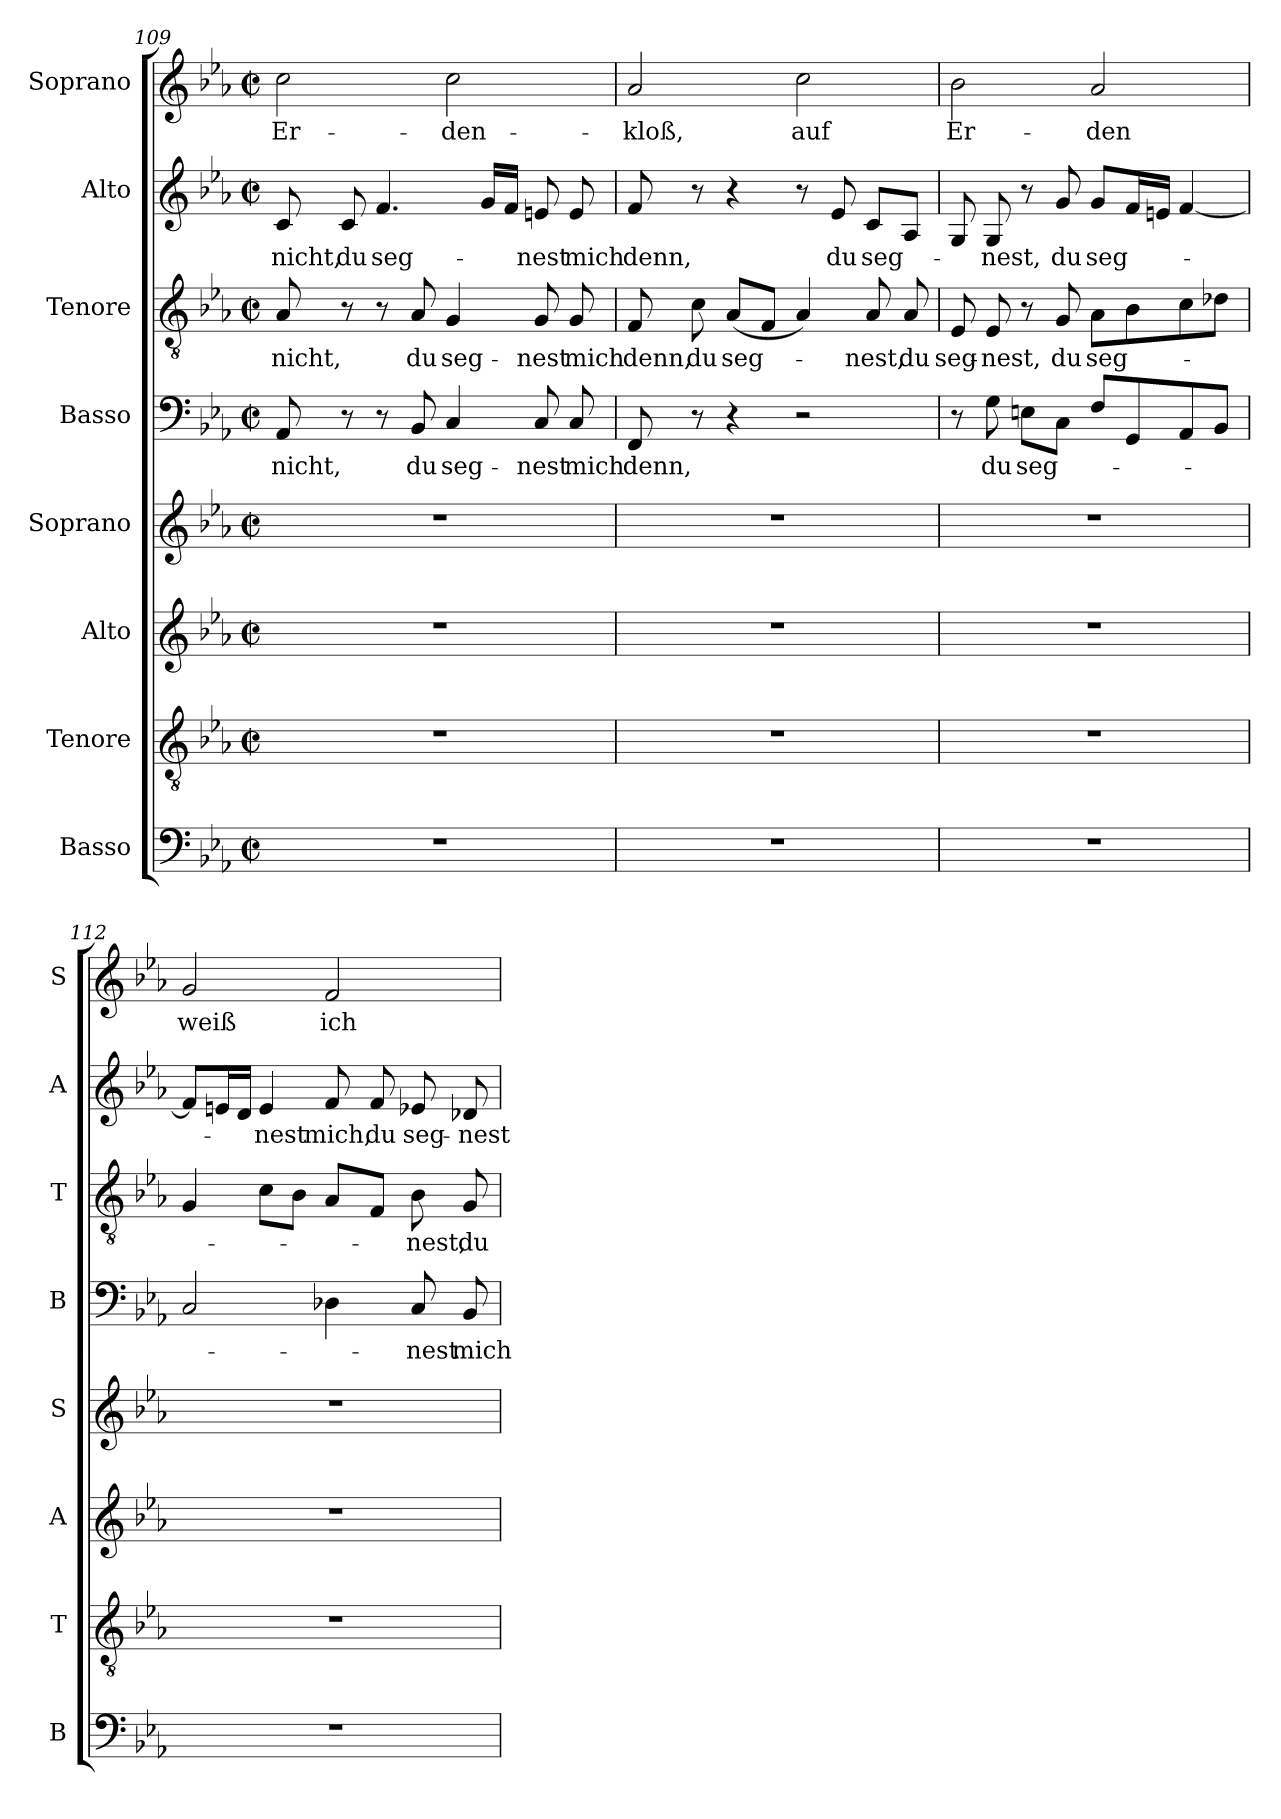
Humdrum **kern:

**kern	**kern	**kern	**kern	**kern	**text	**kern	**text	**kern	**text	**kern	**text
*part8	*part7	*part6	*part5	*part4	*part4	*part3	*part3	*part2	*part2	*part1	*part1
*staff8	*staff7	*staff6	*staff5	*staff4	*staff4	*staff3	*staff3	*staff2	*staff2	*staff1	*staff1
*I"Basso	*I"Tenore	*I"Alto	*I"Soprano	*I"Basso	*	*I"Tenore	*	*I"Alto	*	*I"Soprano	*
*I'B	*I'T	*I'A	*I'S	*I'B	*	*I'T	*	*I'A	*	*I'S	*
*clefF4	*clefGv2	*clefG2	*clefG2	*clefF4	*	*clefGv2	*	*clefG2	*	*clefG2	*
*k[b-e-a-]	*k[b-e-a-]	*k[b-e-a-]	*k[b-e-a-]	*k[b-e-a-]	*	*k[b-e-a-]	*	*k[b-e-a-]	*	*k[b-e-a-]	*
*E-:	*E-:	*E-:	*E-:	*E-:	*	*E-:	*	*E-:	*	*E-:	*
*M2/2	*M2/2	*M2/2	*M2/2	*M2/2	*	*M2/2	*	*M2/2	*	*M2/2	*
*met(c|)	*met(c|)	*met(c|)	*met(c|)	*met(c|)	*	*met(c|)	*	*met(c|)	*	*met(c|)	*
=109	=109	=109	=109	=109	=109	=109	=109	=109	=109	=109	=109
1r	1r	1r	1r	8AA-/	nicht,	8A-/	nicht,	8c/	nicht,	2cc\	Er-
.	.	.	.	8r	.	8r	.	8c/	du	.	.
.	.	.	.	8r	.	8r	.	4.f/	seg-	.	.
.	.	.	.	8BB-/	du	8A-/	du	.	.	.	.
.	.	.	.	4C/	seg-	4G/	seg-	.	.	2cc\	-den-
.	.	.	.	.	.	.	.	16g/LL	.	.	.
.	.	.	.	.	.	.	.	16f/JJ	.	.	.
.	.	.	.	8C/	-nest	8G/	-nest	8en/	-nest	.	.
.	.	.	.	8C/	mich	8G/	mich	8e/	mich	.	.
!!LO:PB:g=z
=110	=110	=110	=110	=110	=110	=110	=110	=110	=110	=110	=110
1r	1r	1r	1r	8FF/	denn,	8F/	denn,	8f/	denn,	2a-/	-kloß,
.	.	.	.	8r	.	8c\	du	8r	.	.	.
.	.	.	.	4r	.	(8A-/L	seg-	4r	.	.	.
.	.	.	.	.	.	8F/J	.	.	.	.	.
.	.	.	.	2r	.	4A-/)	.	8r	.	2cc\	auf
.	.	.	.	.	.	.	.	8e-/	du	.	.
.	.	.	.	.	.	8A-/	-nest,	8c/L	seg-	.	.
.	.	.	.	.	.	8A-/	du	8A-/J	.	.	.
=111	=111	=111	=111	=111	=111	=111	=111	=111	=111	=111	=111
1r	1r	1r	1r	8r	.	8E-/	seg-	8G/	.	2b-\	Er-
.	.	.	.	8G\	du	8E-/	-nest,	8G/	-nest,	.	.
.	.	.	.	8En\L	seg-	8r	.	8r	.	.	.
.	.	.	.	8C\J	.	8G/	du	8g/	du	.	.
.	.	.	.	8F/L	.	8A-\L	seg-	8g/L	seg-	2a-/	-den
.	.	.	.	8GG/	.	8B-\	.	16f/L	.	.	.
.	.	.	.	.	.	.	.	16en/JJ	.	.	.
.	.	.	.	8AA-/	.	8c\	.	[<4f/	.	.	.
.	.	.	.	8BB-/J	.	8d-X\J	.	.	.	.	.
=112	=112	=112	=112	=112	=112	=112	=112	=112	=112	=112	=112
1r	1r	1r	1r	2C/	.	4G/	.	8f/L]	.	2g/	weiß
.	.	.	.	.	.	.	.	16en/L	.	.	.
.	.	.	.	.	.	.	.	16d/JJ	.	.	.
.	.	.	.	.	.	8c\L	.	4e/	-nest	.	.
.	.	.	.	.	.	8B-\J	.	.	.	.	.
.	.	.	.	4D-X\	.	8A-/L	.	8f/	mich,	2f/	ich
.	.	.	.	.	.	8F/J	.	8f/	du	.	.
.	.	.	.	8C/	-nest	8B-\	-nest,	8e-X/	seg-	.	.
.	.	.	.	8BB-/	mich	8G/	du	8d-X/	-nest	.	.
=	=	=	=	=	=	=	=	=	=	=	=
*-	*-	*-	*-	*-	*-	*-	*-	*-	*-	*-	*-
